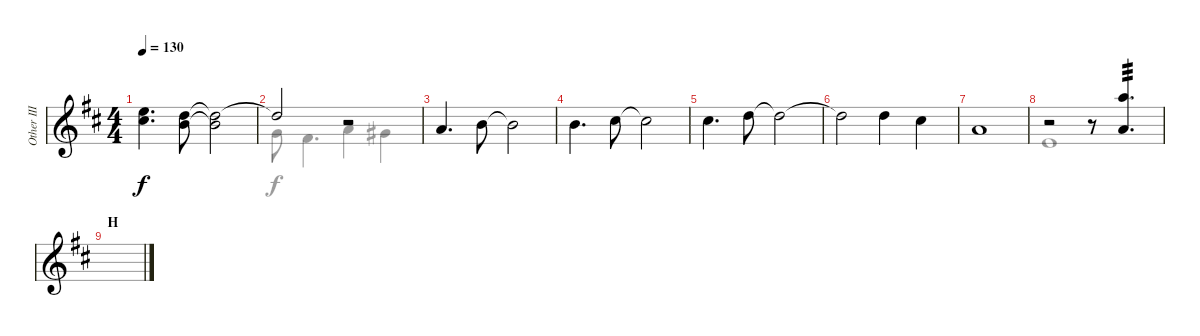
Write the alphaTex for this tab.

\track ("Other III" "Other III") {instrument stringensemble1}
\staff {score}
\tuning (E5 B4 G4 D4 A3 E3 B2) {hide}
\voice
\ts (4 4)
\tempo 130
\clef g2
\ks d
(0.1 2.2).4{d dy f} (3.2 4.3).8 (3.2{t} 4.3{t}).2 |
3.2{t}.2 r.2 |
2.3.4{d} 0.2.8 0.2{t}.2 |
0.2.4{d} 2.2.8 2.2{t}.2 |
2.2.4{d} 3.2.8 3.2{t}.2 |
3.2{t}.2 3.2.4 2.2.4 |
2.3.1 |
r.2 r.8 (5.1 2.3).4{d tp 3} |
\section ("" "H")
|
|
|
|
|
|
|
\voice
\clef g2
\ottava regular
\simile none
\ks d
|
0.3.8 4.4.4{d} 2.3.4 1.3.4 |
|
|
|
|
|
2.4.1 |
|
|
|
|
|
|
|
